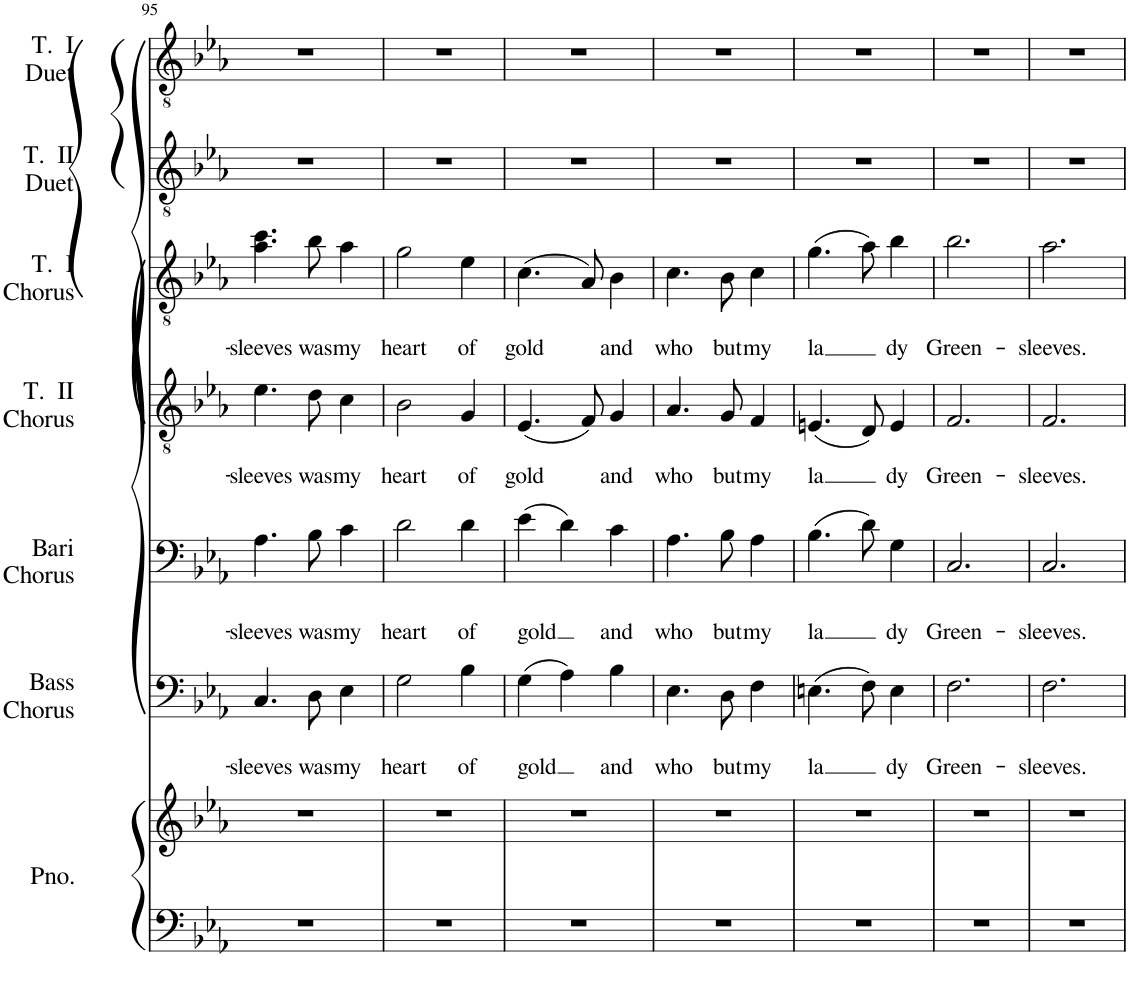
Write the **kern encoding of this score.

**kern	**kern	**kern	**text	**text	**kern	**text	**text	**kern	**text	**text	**kern	**text	**text	**kern	**kern
*part7	*part7	*part6	*part6	*part6	*part5	*part5	*part5	*part4	*part4	*part4	*part3	*part3	*part3	*part2	*part1
*staff8	*staff7	*staff6	*staff6	*staff6	*staff5	*staff5	*staff5	*staff4	*staff4	*staff4	*staff3	*staff3	*staff3	*staff2	*staff1
*I"Piano	*	*I"Bass Chorus	*	*	*I"Baritone Chorus	*	*	*I"Tenor II Chorus	*	*	*I"Tenor I Chorus	*	*	*I"Tenor II Duet	*I"Tenor I Duet
*I'Pno.	*	*I'Bass Chorus	*	*	*I'Bari Chorus	*	*	*I'T.  II Chorus	*	*	*I'T.  I Chorus	*	*	*I'T.  II Duet	*I'T.  I Duet
!!LO:PB:g=z
*clefF4	*clefG2	*clefF4	*	*	*clefF4	*	*	*clefGv2	*	*	*clefGv2	*	*	*clefGv2	*clefGv2
*k[b-e-a-]	*k[b-e-a-]	*k[b-e-a-]	*	*	*k[b-e-a-]	*	*	*k[b-e-a-]	*	*	*k[b-e-a-]	*	*	*k[b-e-a-]	*k[b-e-a-]
*M3/4	*M3/4	*M3/4	*	*	*M3/4	*	*	*M3/4	*	*	*M3/4	*	*	*M3/4	*M3/4
=95	=95	=95	=95	=95	=95	=95	=95	=95	=95	=95	=95	=95	=95	=95	=95
!	!	!	!	!LO:LY:b	!	!	!LO:LY:b	!	!	!LO:LY:b	!	!	!LO:LY:b	!	!
2.r	2.r	4.C/	.	-sleeves	4.A-\	.	-sleeves	4.e-\	.	-sleeves	4.a-\ 4.cc\	.	-sleeves	2.r	2.r
!	!	!	!	!LO:LY:b	!	!	!LO:LY:b	!	!	!LO:LY:b	!	!	!LO:LY:b	!	!
.	.	8D\	.	was	8B-\	.	was	8d\	.	was	8b-\	.	was	.	.
!	!	!	!	!LO:LY:b	!	!	!LO:LY:b	!	!	!LO:LY:b	!	!	!LO:LY:b	!	!
.	.	4E-\	.	my	4c\	.	my	4c\	.	my	4a-\	.	my	.	.
=96	=96	=96	=96	=96	=96	=96	=96	=96	=96	=96	=96	=96	=96	=96	=96
!	!	!	!	!LO:LY:b	!	!	!LO:LY:b	!	!	!LO:LY:b	!	!	!LO:LY:b	!	!
2.r	2.r	2G\	.	heart	2d\	.	heart	2B-\	.	heart	2g\	.	heart	2.r	2.r
!	!	!	!	!LO:LY:b	!	!	!LO:LY:b	!	!	!LO:LY:b	!	!	!LO:LY:b	!	!
.	.	4B-\	.	of	4d\	.	of	4G/	.	of	4e-\	.	of	.	.
=97	=97	=97	=97	=97	=97	=97	=97	=97	=97	=97	=97	=97	=97	=97	=97
!	!	!	!	!LO:LY:b	!	!	!LO:LY:b	!	!	!LO:LY:b	!	!	!LO:LY:b	!	!
2.r	2.r	(4G\	.	gold	(4e-\	.	gold	(4.E-/	.	gold	(4.c\	.	gold	2.r	2.r
.	.	4A-\)	.	.	4d\)	.	.	.	.	.	.	.	.	.	.
.	.	.	.	.	.	.	.	8F/)	.	.	8A-/)	.	.	.	.
!	!	!	!	!LO:LY:b	!	!	!LO:LY:b	!	!	!LO:LY:b	!	!	!LO:LY:b	!	!
.	.	4B-\	.	and	4c\	.	and	4G/	.	and	4B-\	.	and	.	.
=98	=98	=98	=98	=98	=98	=98	=98	=98	=98	=98	=98	=98	=98	=98	=98
!	!	!	!	!LO:LY:b	!	!	!LO:LY:b	!	!	!LO:LY:b	!	!	!LO:LY:b	!	!
2.r	2.r	4.E-\	.	who	4.A-\	.	who	4.A-/	.	who	4.c\	.	who	2.r	2.r
!	!	!	!	!LO:LY:b	!	!	!LO:LY:b	!	!	!LO:LY:b	!	!	!LO:LY:b	!	!
.	.	8D\	.	but	8B-\	.	but	8G/	.	but	8B-\	.	but	.	.
!	!	!	!	!LO:LY:b	!	!	!LO:LY:b	!	!	!LO:LY:b	!	!	!LO:LY:b	!	!
.	.	4F\	.	my	4A-\	.	my	4F/	.	my	4c\	.	my	.	.
=99	=99	=99	=99	=99	=99	=99	=99	=99	=99	=99	=99	=99	=99	=99	=99
!	!	!	!	!LO:LY:b	!	!	!LO:LY:b	!	!	!LO:LY:b	!	!	!LO:LY:b	!	!
2.r	2.r	(4.En\	.	la	(4.B-\	.	la	(4.En/	.	la	(4.g\	.	la	2.r	2.r
.	.	8F\)	.	.	8d\)	.	.	8D/)	.	.	8a-\)	.	.	.	.
!	!	!	!	!LO:LY:b	!	!	!LO:LY:b	!	!	!LO:LY:b	!	!	!LO:LY:b	!	!
.	.	4E\	.	dy	4G\	.	dy	4E/	.	dy	4b-\	.	dy	.	.
=100	=100	=100	=100	=100	=100	=100	=100	=100	=100	=100	=100	=100	=100	=100	=100
!	!	!	!	!LO:LY:b	!	!	!LO:LY:b	!	!	!LO:LY:b	!	!	!LO:LY:b	!	!
2.r	2.r	2.F\	.	Green-	2.C/	.	Green-	2.F/	.	Green-	2.b-\	.	Green-	2.r	2.r
=101	=101	=101	=101	=101	=101	=101	=101	=101	=101	=101	=101	=101	=101	=101	=101
!	!	!	!	!LO:LY:b	!	!	!LO:LY:b	!	!	!LO:LY:b	!	!	!LO:LY:b	!	!
2.r	2.r	2.F\	.	-sleeves.	2.C/	.	-sleeves.	2.F/	.	-sleeves.	2.a-\	.	-sleeves.	2.r	2.r
=	=	=	=	=	=	=	=	=	=	=	=	=	=	=	=
*-	*-	*-	*-	*-	*-	*-	*-	*-	*-	*-	*-	*-	*-	*-	*-
